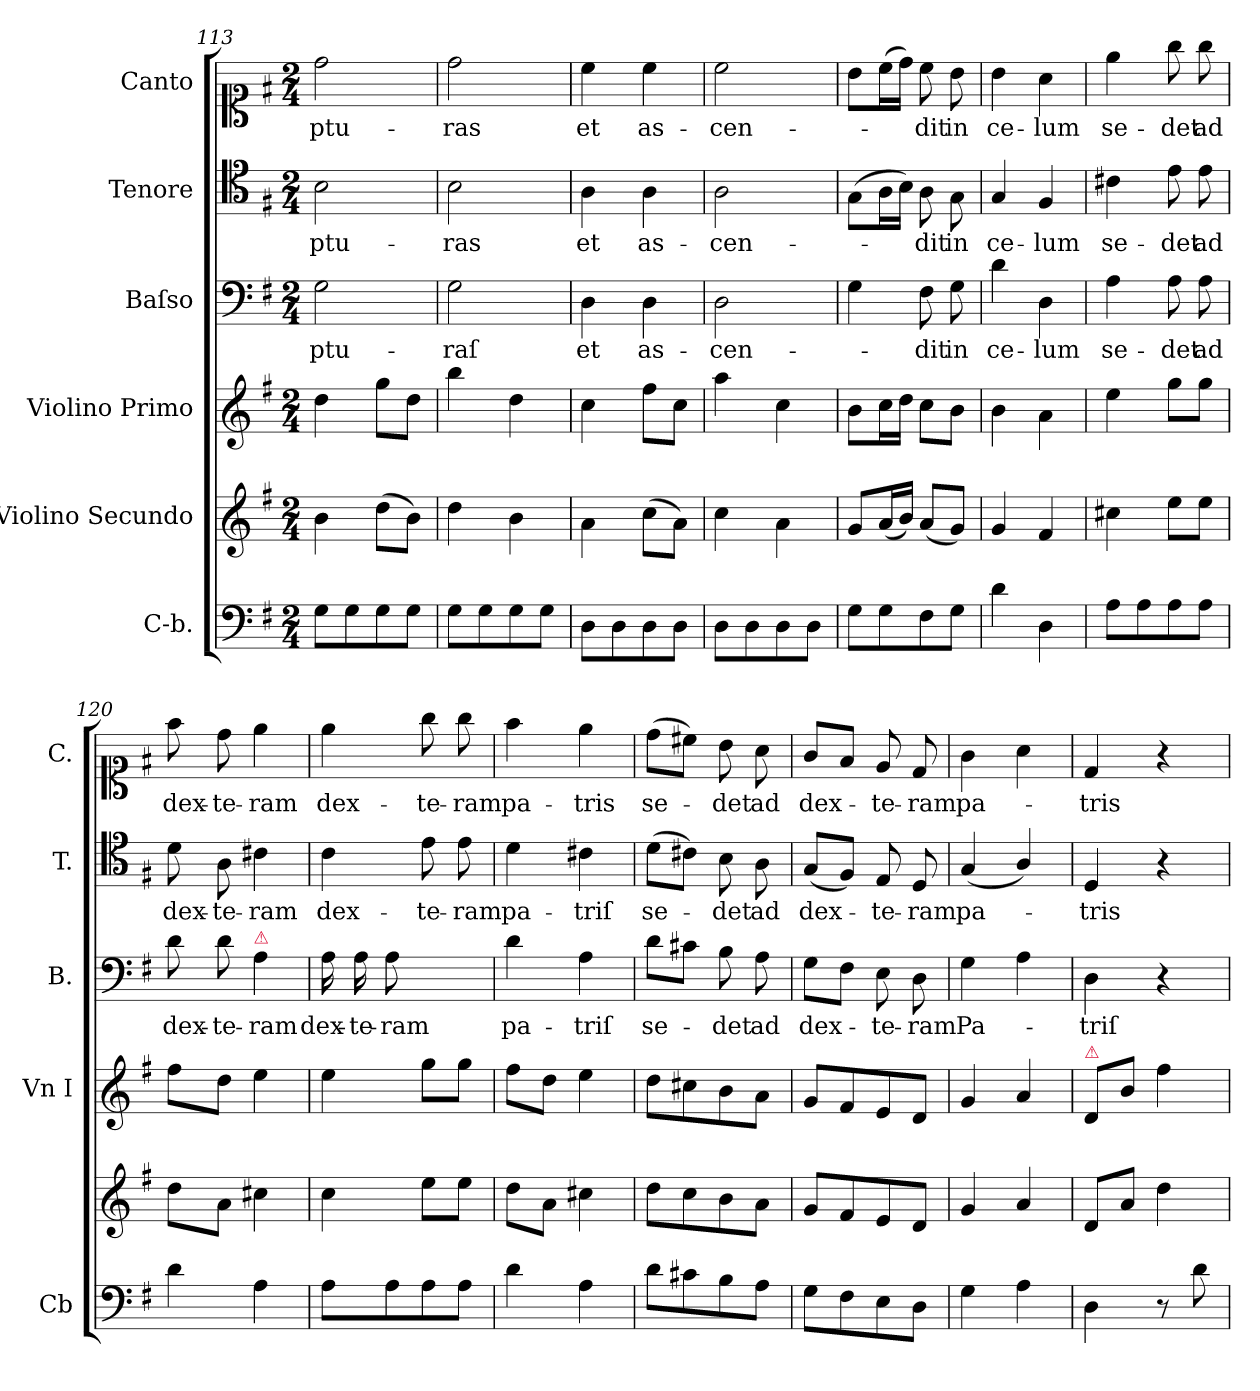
**kern	**kern	**kern	**kern	**text	**kern	**text	**kern	**text
*part6	*part5	*part4	*part3	*part3	*part2	*part2	*part1	*part1
*staff6	*staff5	*staff4	*staff3	*staff3	*staff2	*staff2	*staff1	*staff1
*I"C-b.	*I"Violino Secundo	*I"Violino Primo	*I"Baſso	*	*I"Tenore	*	*I"Canto	*
*I'Cb	*	*I'Vn I	*I'B.	*	*I'T.	*	*I'C.	*
*clefF4	*clefG2	*clefG2	*clefF4	*	*clefC4	*	*clefC1	*
*k[f#]	*k[f#]	*k[f#]	*k[f#]	*	*k[f#]	*	*k[f#]	*
*M2/4	*M2/4	*M2/4	*M2/4	*	*M2/4	*	*M2/4	*
=113	=113	=113	=113	=113	=113	=113	=113	=113
8G\L	4b\	4dd\	2G\	-ptu-	2B\	-ptu-	2dd\	-ptu-
8G\	.	.	.	.	.	.	.	.
8G\	(8dd\L	8gg\L	.	.	.	.	.	.
8G\J	8b\J)	8dd\J	.	.	.	.	.	.
=114	=114	=114	=114	=114	=114	=114	=114	=114
8G\L	4dd\	4bb\	2G\	-raſ	2B\	-ras	2dd\	-ras
8G\	.	.	.	.	.	.	.	.
8G\	4b\	4dd\	.	.	.	.	.	.
8G\J	.	.	.	.	.	.	.	.
=115	=115	=115	=115	=115	=115	=115	=115	=115
8D\L	4a\	4cc\	4D\	et	4A\	et	4cc\	et
8D\	.	.	.	.	.	.	.	.
8D\	(8cc\L	8ff#\L	4D\	as-	4A\	as-	4cc\	as-
8D\J	8a\J)	8cc\J	.	.	.	.	.	.
=116	=116	=116	=116	=116	=116	=116	=116	=116
8D\L	4cc\	4aa\	2D\	-cen-	2A\	-cen-	2cc\	-cen-
8D\	.	.	.	.	.	.	.	.
8D\	4a\	4cc\	.	.	.	.	.	.
8D\J	.	.	.	.	.	.	.	.
=117	=117	=117	=117	=117	=117	=117	=117	=117
8G\L	8g/L	8b\L	4G\	.	(8G\L	.	8b\L	.
8G\	(16a/L	16cc\L	.	.	16A\L	.	(16cc\L	.
.	16b/JJ)	16dd\JJ	.	.	16B\JJ)	.	16dd\JJ)	.
8F#\	(8a/L	8cc\L	8F#\	-dit	8A\	-dit	8cc\	-dit
8G\J	8g/J)	8b\J	8G\	in	8G\	in	8b\	in
=118	=118	=118	=118	=118	=118	=118	=118	=118
4d\	4g/	4b\	4d\	ce-	4G/	ce-	4b\	ce-
4D\	4f#/	4a\	4D\	-lum	4F#/	-lum	4a\	-lum
=119	=119	=119	=119	=119	=119	=119	=119	=119
8A\L	4cc#X\	4ee\	4A\	se-	4c#X\	se-	4ee\	se-
8A\	.	.	.	.	.	.	.	.
8A\	8ee\L	8gg\L	8A\	-det	8e\	-det	8gg\	-det
8A\J	8ee\J	8gg\J	8A\	ad	8e\	ad	8gg\	ad
=120	=120	=120	=120	=120	=120	=120	=120	=120
4d\	8dd\L	8ff#\L	8d\	dex-	8d\	dex-	8ff#\	dex-
.	8a\J	8dd\J	8d\	-te-	8A\	-te-	8dd\	-te-
!	!	!	!LO:TX:a:color=crimson:t=⚠	!	!	!	!	!
4A\	4cc#X\	4ee\	4A\	-ram	4c#X\	-ram	4ee\	-ram
=121	=121	=121	=121	=121	=121	=121	=121	=121
8A\L	4cc\	4ee\	16A\	dex-	4c\	dex-	4ee\	dex-
.	.	.	16A\	-te-	.	.	.	.
8A\	.	.	8A\	-ram	.	.	.	.
8A\	8ee\L	8gg\L	4ryy	.	8e\	-te-	8gg\	-te-
8A\J	8ee\J	8gg\J	.	.	8e\	-ram	8gg\	-ram
=122	=122	=122	=122	=122	=122	=122	=122	=122
4d\	8dd\L	8ff#\L	4d\	pa-	4d\	pa-	4ff#\	pa-
.	8a\J	8dd\J	.	.	.	.	.	.
4A\	4cc#X\	4ee\	4A\	-triſ	4c#X\	-triſ	4ee\	-tris
=123	=123	=123	=123	=123	=123	=123	=123	=123
8d\L	8dd\L	8dd\L	8d\L	se-	(8d\L	se-	(8dd\L	se-
8c#X\	8cc\	8cc#X\	8c#X\J	.	8c#X\J)	.	8cc#X\J)	.
8B\	8b\	8b\	8B\	-det	8B\	-det	8b\	-det
8A\J	8a\J	8a\J	8A\	ad	8A\	ad	8a\	ad
=124	=124	=124	=124	=124	=124	=124	=124	=124
8G\L	8g/L	8g/L	8G\L	dex-	(>8G/L	dex-	8g/L	dex-
8F#\	8f#/	8f#/	8F#\J	.	8F#/J)	.	8f#/J	.
8E\	8e/	8e/	8E\	-te-	8E/	-te-	8e/	-te-
8D\J	8d/J	8d/J	8D\	-ram	8D/	-ram	8d/	-ram
=125	=125	=125	=125	=125	=125	=125	=125	=125
4G\	4g/	4g/	4G\	Pa-	(>4G/	pa-	4g\	pa-
4A\	4a/	4a/	4A\	.	4A/)	.	4a\	.
=126	=126	=126	=126	=126	=126	=126	=126	=126
!	!	!LO:TX:a:color=crimson:t=⚠	!	!	!	!	!	!
4D\	8d/L	8d/L	4D\	-triſ	4D/	-tris	4d/	-tris
.	8a/J	8b\J	.	.	.	.	.	.
8r	4dd\	4ff#\	4r	.	4r	.	4r	.
8d\	.	.	.	.	.	.	.	.
=	=	=	=	=	=	=	=	=
*-	*-	*-	*-	*-	*-	*-	*-	*-
